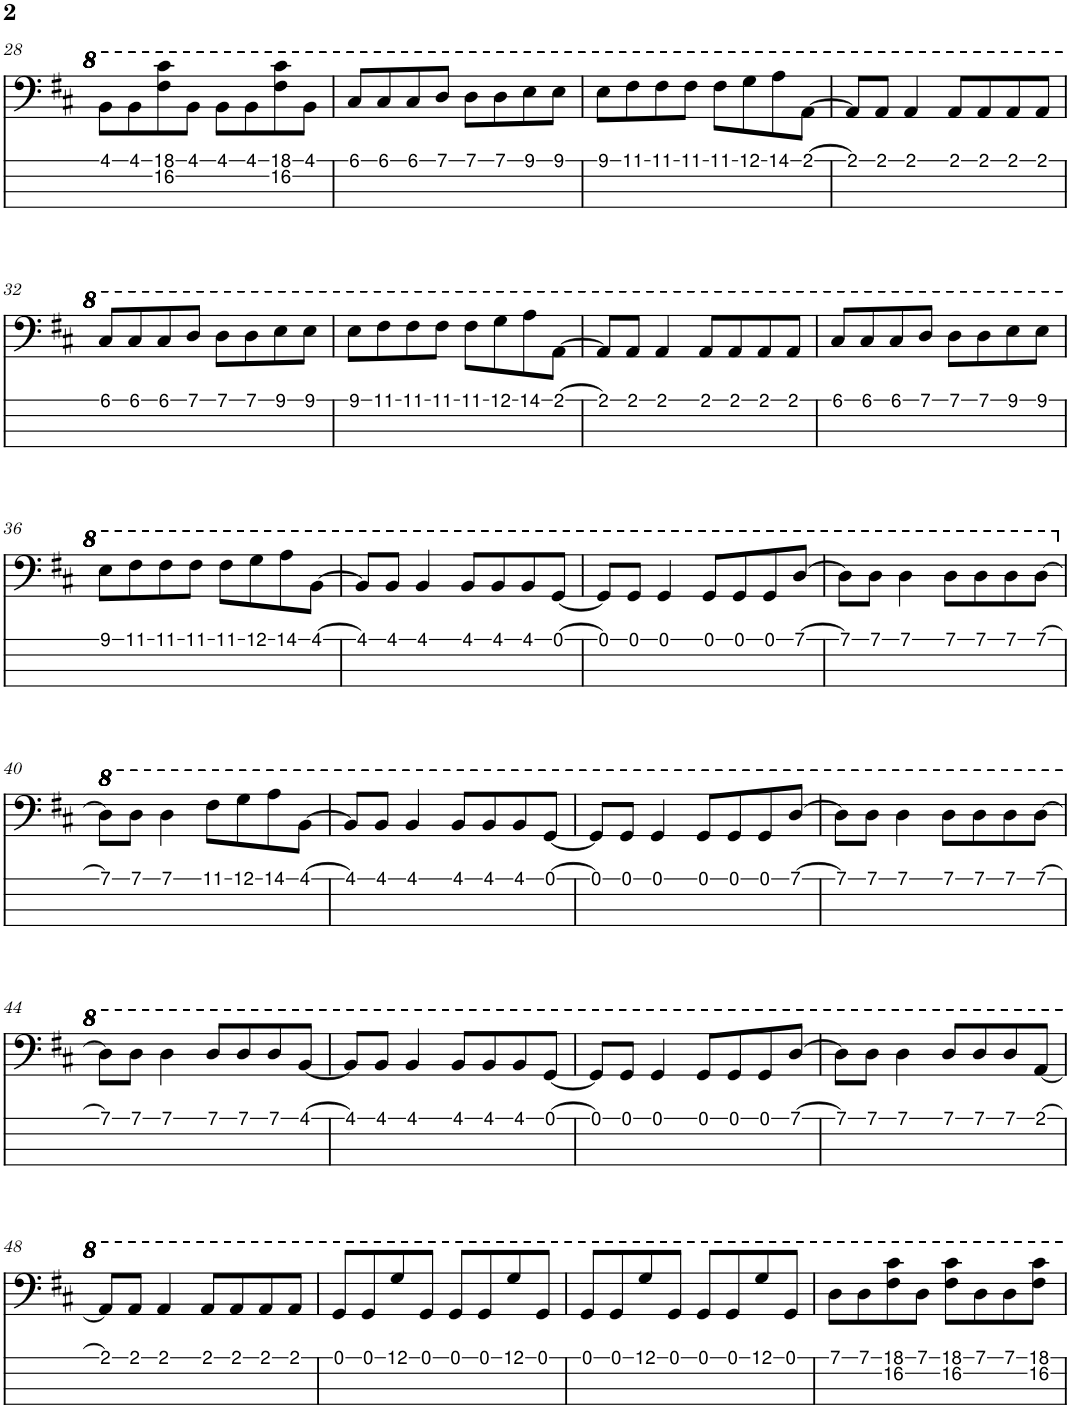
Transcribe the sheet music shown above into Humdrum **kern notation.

**kern	**kern
*part1	*part1
*staff2	*staff1
*I"Electric Bass	*
*I'El. B.	*
!!LO:PB:g=z
*	*clefF4
*Trd7c12	*Trd7c12
*k[f#c#]	*k[f#c#]
*M4/4	*M4/4
=28	=28
8BL	8B\L
8BJ	8B\
8f#\ 8cc#\L	8f#\ 8cc#\
8BJ	8B\J
8BL	8B\L
8BJ	8B\
8f#\ 8cc#\L	8f#\ 8cc#\
8BJ	8B\J
=29	=29
8c#L	8c#/L
8c#J	8c#/
8c#L	8c#/
8dJ	8d/J
8dL	8d\L
8dJ	8d\
8eL	8e\
8eJ	8e\J
=30	=30
8eL	8e\L
8f#J	8f#\
8f#L	8f#\
8f#J	8f#\J
8f#L	8f#\L
8gJ	8g\
8aL	8a\
[8AJ	[8A\J
=31	=31
8AL]	8A/L]
8AJ	8A/J
4A	4A/
8AL	8A/L
8AJ	8A/
8AL	8A/
8AJ	8A/J
!!LO:LB:g=z
=32	=32
8c#L	8c#/L
8c#J	8c#/
8c#L	8c#/
8dJ	8d/J
8dL	8d\L
8dJ	8d\
8eL	8e\
8eJ	8e\J
=33	=33
8eL	8e\L
8f#J	8f#\
8f#L	8f#\
8f#J	8f#\J
8f#L	8f#\L
8gJ	8g\
8aL	8a\
[8AJ	[8A\J
=34	=34
8AL]	8A/L]
8AJ	8A/J
4A	4A/
8AL	8A/L
8AJ	8A/
8AL	8A/
8AJ	8A/J
=35	=35
8c#L	8c#/L
8c#J	8c#/
8c#L	8c#/
8dJ	8d/J
8dL	8d\L
8dJ	8d\
8eL	8e\
8eJ	8e\J
!!LO:LB:g=z
=36	=36
8eL	8e\L
8f#J	8f#\
8f#L	8f#\
8f#J	8f#\J
8f#L	8f#\L
8gJ	8g\
8aL	8a\
[8BJ	[8B\J
=37	=37
8BL]	8B/L]
8BJ	8B/J
4B	4B/
8BL	8B/L
8BJ	8B/
8BL	8B/
[8GJ	[8G/J
=38	=38
8GL]	8G/L]
8GJ	8G/J
4G	4G/
8GL	8G/L
8GJ	8G/
8GL	8G/
[8dJ	[8d/J
=39	=39
8dL]	8d\L]
8dJ	8d\J
4d	4d\
8dL	8d\L
8dJ	8d\
8dL	8d\
[8dJ	[8d\J
!!LO:LB:g=z
=40	=40
8dL]	8d\L]
8dJ	8d\J
4d	4d\
8f#L	8f#\L
8gJ	8g\
8aL	8a\
[8BJ	[8B\J
=41	=41
8BL]	8B/L]
8BJ	8B/J
4B	4B/
8BL	8B/L
8BJ	8B/
8BL	8B/
[8GJ	[8G/J
=42	=42
8GL]	8G/L]
8GJ	8G/J
4G	4G/
8GL	8G/L
8GJ	8G/
8GL	8G/
[8dJ	[8d/J
=43	=43
8dL]	8d\L]
8dJ	8d\J
4d	4d\
8dL	8d\L
8dJ	8d\
8dL	8d\
[8dJ	[8d\J
!!LO:LB:g=z
=44	=44
8dL]	8d\L]
8dJ	8d\J
4d	4d\
8dL	8d/L
8dJ	8d/
8dL	8d/
[8BJ	[8B/J
=45	=45
8BL]	8B/L]
8BJ	8B/J
4B	4B/
8BL	8B/L
8BJ	8B/
8BL	8B/
[8GJ	[8G/J
=46	=46
8GL]	8G/L]
8GJ	8G/J
4G	4G/
8GL	8G/L
8GJ	8G/
8GL	8G/
[8dJ	[8d/J
=47	=47
8dL]	8d\L]
8dJ	8d\J
4d	4d\
8dL	8d/L
8dJ	8d/
8dL	8d/
[8AJ	[8A/J
!!LO:LB:g=z
=48	=48
8AL]	8A/L]
8AJ	8A/J
4A	4A/
8AL	8A/L
8AJ	8A/
8AL	8A/
8AJ	8A/J
=49	=49
8GL	8G/L
8GJ	8G/
8gL	8g/
8GJ	8G/J
8GL	8G/L
8GJ	8G/
8gL	8g/
8GJ	8G/J
=50	=50
8GL	8G/L
8GJ	8G/
8gL	8g/
8GJ	8G/J
8GL	8G/L
8GJ	8G/
8gL	8g/
8GJ	8G/J
=51	=51
8dL	8d\L
8dJ	8d\
8f#\ 8cc#\L	8f#\ 8cc#\
8dJ	8d\J
8f#\ 8cc#\L	8f#\ 8cc#\L
8dJ	8d\
8dL	8d\
8f#\ 8cc#\J	8f#\ 8cc#\J
=	=
*-	*-
